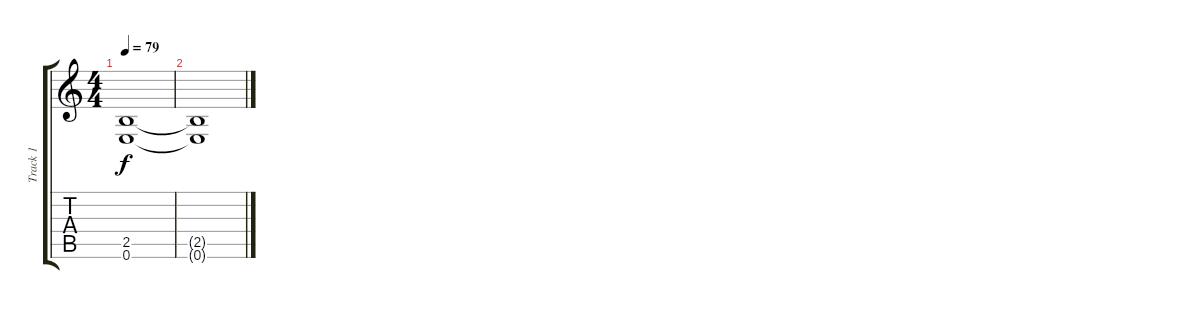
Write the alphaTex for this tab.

\track ("Track 1" "Track 1") {instrument distortionguitar}
\staff {score tabs}
\tuning (E4 B3 G3 D3 A2 E2) {hide}
\ts (4 4)
\tempo 79
\clef g2
\ks c
(2.5{t} 0.6{t}).1{dy f} |
(2.5{t} 0.6{t}).1
